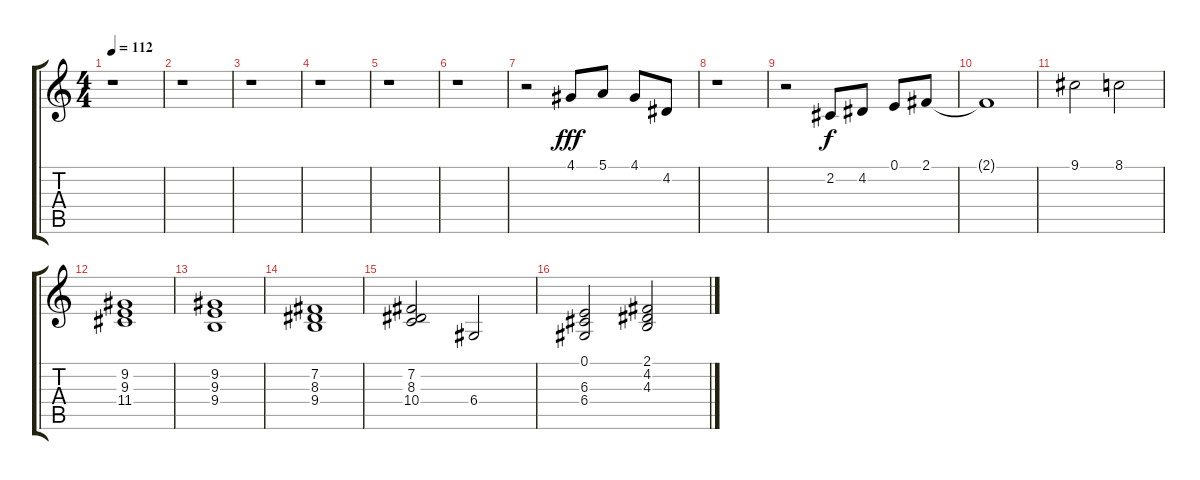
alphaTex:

\track "" {instrument stringensemble1}
\staff {score tabs}
\tuning (E4 B3 G3 D3 A2 E2) {hide}
\ts (4 4)
\tempo 112
\clef g2
\ks c
r.1{dy f} |
r.1 |
r.1 |
r.1 |
r.1 |
r.1 |
r.2 4.1.8{dy fff volume 12} 5.1.8 4.1.8 4.2.8 |
r.1 |
r.2 2.2.8{dy f} 4.2.8 0.1.8 2.1.8 |
2.1{t}.1 |
9.1.2 8.1.2 |
(9.2 9.3 11.4).1{volume 10} |
(9.2 9.3 9.4).1 |
(7.2 8.3 9.4).1 |
(7.2 8.3 10.4).2 6.4.2 |
(0.1 6.3 6.4).2 (2.1 4.2 4.3).2
